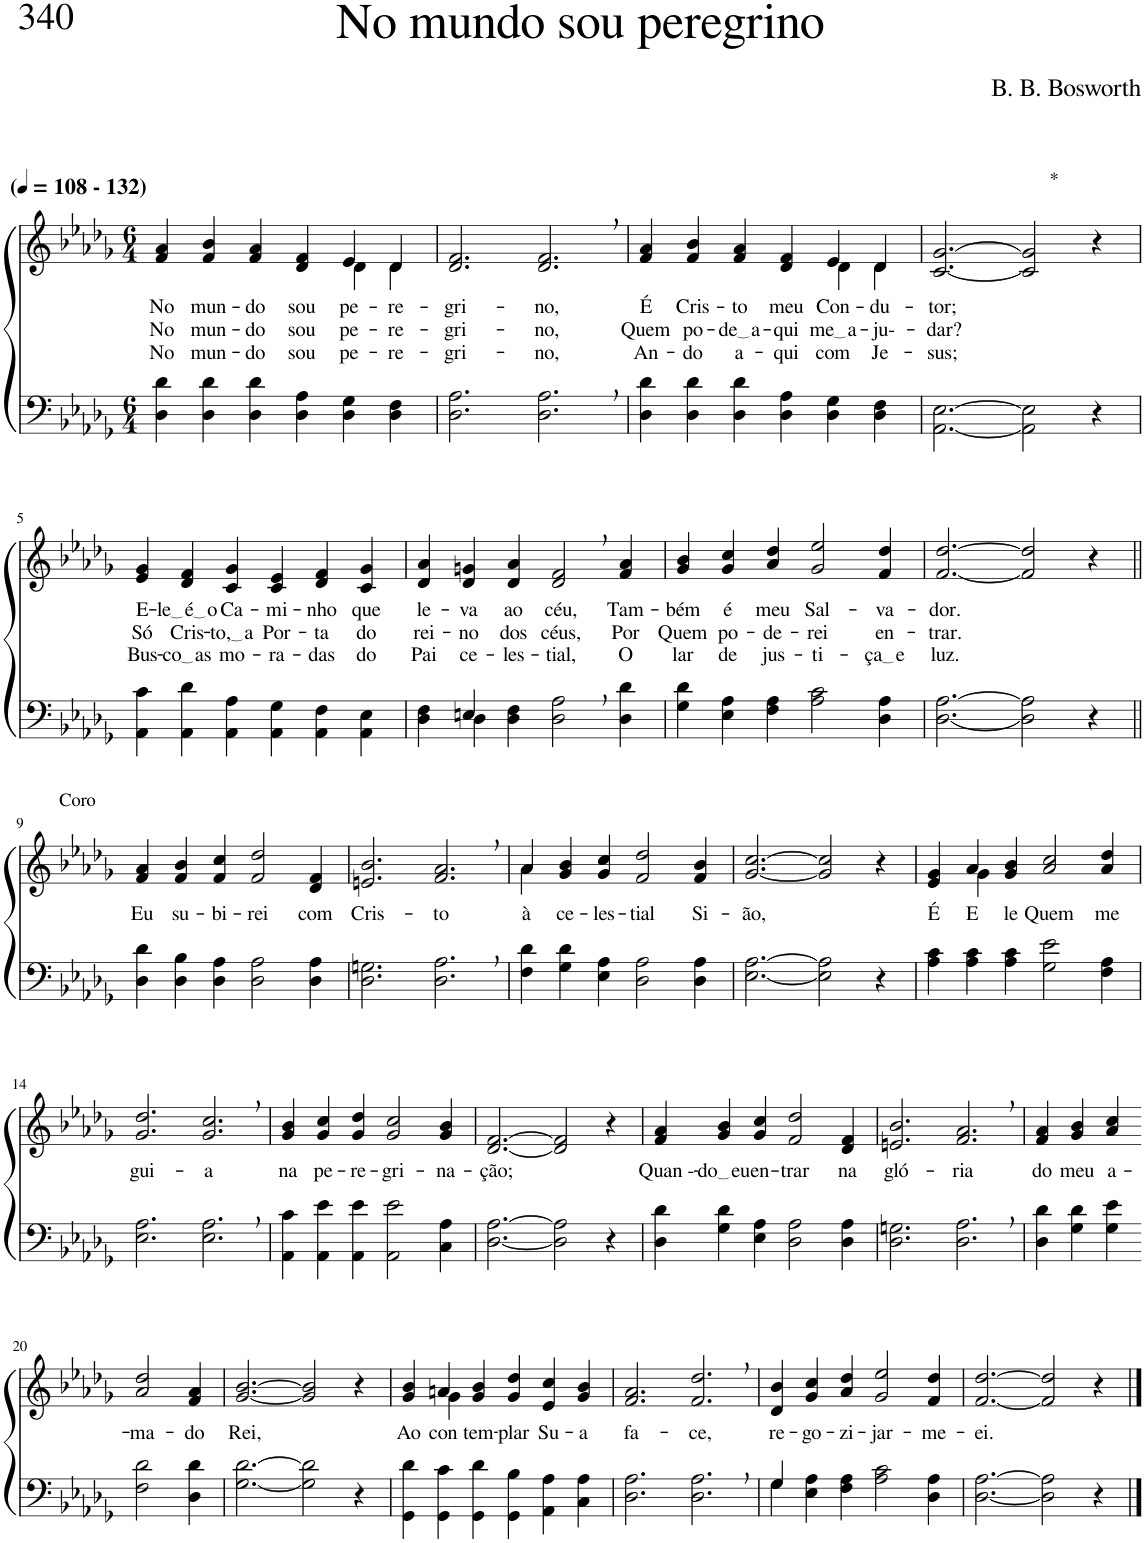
**kern	**kern	**text	**text	**text
*part2	*part1	*part1	*part1	*part1
*staff2	*staff1	*staff1	*staff1	*staff1
*I"Parte III e IV	*I"Parte I e II	*	*	*
*clefF4	*clefG2	*	*	*
*k[b-e-a-d-g-]	*k[b-e-a-d-g-]	*	*	*
*M6/4	*M6/4	*	*	*
*MM108	*MM108	*	*	*
=1	=1	=1	=1	=1
!	!LO:TX:a:B:t=(	!	!	!
!	!LO:TX:a:B:t=- 132)	!	!	!
!	!	!LO:LY:b	!LO:LY:b	!LO:LY:b
*	*^	*	*	*
4D-\ 4d-\	4f/ 4a-/	1ryy	No	No	No
!	!	!	!LO:LY:b	!LO:LY:b	!LO:LY:b
4D-\ 4d-\	4f/ 4b-/	.	mun-	mun-	mun-
!	!	!	!LO:LY:b	!LO:LY:b	!LO:LY:b
4D-\ 4d-\	4f/ 4a-/	.	-do	-do	-do
!	!	!	!LO:LY:b	!LO:LY:b	!LO:LY:b
4D-\ 4A-\	4d-/ 4f/	.	sou	sou	sou
!	!	!	!LO:LY:b	!LO:LY:b	!LO:LY:b
4D-\ 4G-\	4e-/	4d-\	pe-	pe-	pe-
!	!	!	!LO:LY:b	!LO:LY:b	!LO:LY:b
4D-\ 4F\	4d-/	4d-\	-re-	-re-	-re-
=2	=2	=2	=2	=2	=2
!	!	!	!LO:LY:b	!LO:LY:b	!LO:LY:b
*	*v	*v	*	*	*
2.D-\ 2.A-\	2.d-/ 2.f/	-gri-	-gri-	-gri-
!	!	!LO:LY:b	!LO:LY:b	!LO:LY:b
2.D-\, 2.A-\,	2.d-/, 2.f/,	-no,	-no,	-no,
=3	=3	=3	=3	=3
!	!	!LO:LY:b	!LO:LY:b	!LO:LY:b
*	*^	*	*	*
4D-\ 4d-\	4f/ 4a-/	1ryy	É	Quem	An-
!	!	!	!LO:LY:b	!LO:LY:b	!LO:LY:b
4D-\ 4d-\	4f/ 4b-/	.	Cris-	po-	-do
!	!	!	!LO:LY:b	!LO:LY:b	!LO:LY:b
4D-\ 4d-\	4f/ 4a-/	.	-to	de a	a-
!	!	!	!LO:LY:b	!LO:LY:b	!LO:LY:b
4D-\ 4A-\	4d-/ 4f/	.	meu	-qui	-qui
!	!	!	!LO:LY:b	!LO:LY:b	!LO:LY:b
4D-\ 4G-\	4e-/	4d-\	Con-	me a	com
!	!	!	!LO:LY:b	!LO:LY:b	!LO:LY:b
4D-\ 4F\	4d-/	4d-\	-du-	-ju--	Je-
=4	=4	=4	=4	=4	=4
!	!	!	!LO:LY:b	!LO:LY:b	!LO:LY:b
*	*v	*v	*	*	*
[2.AA-\ [2.E-\	[2.c/ [2.g-/	-tor;	-dar?	-sus;
!	!LO:TX:a:t=*	!	!	!
2AA-\] 2E-\]	2c/] 2g-/]	.	.	.
4r	4r	.	.	.
!!LO:LB:g=z
=5	=5	=5	=5	=5
!	!	!LO:LY:b	!LO:LY:b	!LO:LY:b
4AA-\ 4c\	4e-/ 4g-/	E-	Só	Bus-
!	!	!LO:LY:b	!LO:LY:b	!LO:LY:b
4AA-\ 4d-\	4d-/ 4f/	le é o	Cris-	co as
!	!	!LO:LY:b	!LO:LY:b	!LO:LY:b
4AA-\ 4A-\	4c/ 4g-/	-Ca-	to, a	mo-
!	!	!LO:LY:b	!LO:LY:b	!LO:LY:b
4AA-\ 4G-\	4c/ 4e-/	-mi-	Por-	-ra-
!	!	!LO:LY:b	!LO:LY:b	!LO:LY:b
4AA-\ 4F\	4d-/ 4f/	-nho	-ta	-das
!	!	!LO:LY:b	!LO:LY:b	!LO:LY:b
4AA-\ 4E-\	4c/ 4g-/	que	do	do
=6	=6	=6	=6	=6
*^	*	*	*	*
!	!	!	!LO:LY:b	!LO:LY:b	!LO:LY:b
4D-\ 4F\	4ryy	4d-/ 4a-/	le-	rei-	Pai
!	!	!	!LO:LY:b	!LO:LY:b	!LO:LY:b
4D-\	4En/	4d-/ 4gn/	-va	-no	ce-
!	!	!	!LO:LY:b	!LO:LY:b	!LO:LY:b
4D-\ 4F\	1ryy	4d-/ 4a-/	ao	dos	-les-
!	!	!	!LO:LY:b	!LO:LY:b	!LO:LY:b
2D-\, 2A-\,	.	2d-/, 2f/,	céu,	céus,	-tial,
!	!	!	!LO:LY:b	!LO:LY:b	!LO:LY:b
4D-\ 4d-\	.	4f/ 4a-/	Tam-	Por	O
*v	*v	*	*	*	*
=7	=7	=7	=7	=7
!	!	!LO:LY:b	!LO:LY:b	!LO:LY:b
4G-\ 4d-\	4g-/ 4b-/	-bém	Quem	lar
!	!	!LO:LY:b	!LO:LY:b	!LO:LY:b
4E-\ 4A-\	4g-/ 4cc/	é	po-	de
!	!	!LO:LY:b	!LO:LY:b	!LO:LY:b
4F\ 4A-\	4a-/ 4dd-/	meu	-de-	jus-
!	!	!LO:LY:b	!LO:LY:b	!LO:LY:b
2A-\ 2c\	2g-/ 2ee-/	Sal-	-rei	-ti-
!	!	!LO:LY:b	!LO:LY:b	!LO:LY:b
4D-\ 4A-\	4f/ 4dd-/	-va-	en-	ça e
=8	=8	=8	=8	=8
!	!	!LO:LY:b	!LO:LY:b	!LO:LY:b
[2.D-\ [2.A-\	[2.f/ [2.dd-/	-dor.	-trar.	luz.
2D-\] 2A-\]	2f/] 2dd-/]	.	.	.
4r	4r	.	.	.
!!LO:LB:g=z
=9||	=9||	=9||	=9||	=9||
!	!LO:TX:a:t=Coro	!	!	!
!	!	!LO:LY:b	!	!
4D-\ 4d-\	4f/ 4a-/	Eu	.	.
!	!	!LO:LY:b	!	!
4D-\ 4B-\	4f/ 4b-/	su-	.	.
!	!	!LO:LY:b	!	!
4D-\ 4A-\	4f/ 4cc/	-bi-	.	.
!	!	!LO:LY:b	!	!
2D-\ 2A-\	2f/ 2dd-/	-rei	.	.
!	!	!LO:LY:b	!	!
4D-\ 4A-\	4d-/ 4f/	com	.	.
=10	=10	=10	=10	=10
!	!	!LO:LY:b	!	!
2.D-\ 2.Gn\	2.en/ 2.b-/	Cris-	.	.
!	!	!LO:LY:b	!	!
2.D-\, 2.A-\,	2.f/, 2.a-/,	-to	.	.
=11	=11	=11	=11	=11
*	*^	*	*	*
!	!	!	!LO:LY:b	!	!
4F\ 4d-\	4a-/	4a-\	à	.	.
!	!	!	!LO:LY:b	!	!
4G-\ 4d-\	4g-/ 4b-/	1ryy	ce-	.	.
!	!	!	!LO:LY:b	!	!
4E-\ 4A-\	4g-/ 4cc/	.	-les-	.	.
!	!	!	!LO:LY:b	!	!
2D-\ 2A-\	2f/ 2dd-/	.	-tial	.	.
!	!	!	!LO:LY:b	!	!
4D-\ 4A-\	4f/ 4b-/	4ryy	Si-	.	.
=12	=12	=12	=12	=12	=12
!	!	!	!LO:LY:b	!	!
*	*v	*v	*	*	*
[2.E-\ [2.A-\	[2.g-/ [2.cc/	-ão,	.	.
2E-\] 2A-\]	2g-/] 2cc/]	.	.	.
4r	4r	.	.	.
=13	=13	=13	=13	=13
!	!	!LO:LY:b	!	!
*	*^	*	*	*
4A-\ 4c\	4e-/ 4g-/	4ryy	É	.	.
!	!	!	!LO:LY:b	!	!
4A-\ 4c\	4a-/	4g-\	E-	.	.
!	!	!	!LO:LY:b	!	!
4A-\ 4c\	4g-/ 4b-/	1ryy	-le	.	.
!	!	!	!LO:LY:b	!	!
2G-\ 2e-\	2a-/ 2cc/	.	Quem	.	.
!	!	!	!LO:LY:b	!	!
4F\ 4A-\	4a-/ 4dd-/	.	me	.	.
*	*v	*v	*	*	*
!!LO:LB:g=z
=14	=14	=14	=14	=14
!	!	!LO:LY:b	!	!
2.E-\ 2.A-\	2.g-/ 2.dd-/	gui-	.	.
!	!	!LO:LY:b	!	!
2.E-\, 2.A-\,	2.g-/, 2.cc/,	-a	.	.
=15	=15	=15	=15	=15
!	!	!LO:LY:b	!	!
4AA-\ 4c\	4g-/ 4b-/	na	.	.
!	!	!LO:LY:b	!	!
4AA-\ 4e-\	4g-/ 4cc/	pe-	.	.
!	!	!LO:LY:b	!	!
4AA-\ 4e-\	4g-/ 4dd-/	-re-	.	.
!	!	!LO:LY:b	!	!
2AA-\ 2e-\	2g-/ 2cc/	-gri-	.	.
!	!	!LO:LY:b	!	!
4C\ 4A-\	4g-/ 4b-/	-na-	.	.
=16	=16	=16	=16	=16
!	!	!LO:LY:b	!	!
[2.D-\ [2.A-\	[2.d-/ [2.f/	-ção;	.	.
2D-\] 2A-\]	2d-/] 2f/]	.	.	.
4r	4r	.	.	.
=17	=17	=17	=17	=17
!	!	!LO:LY:b	!	!
4D-\ 4d-\	4f/ 4a-/	Quan --	.	.
!	!	!LO:LY:b	!	!
4G-\ 4d-\	4g-/ 4b-/	do eu	.	.
!	!	!LO:LY:b	!	!
4E-\ 4A-\	4g-/ 4cc/	en-	.	.
!	!	!LO:LY:b	!	!
2D-\ 2A-\	2f/ 2dd-/	-trar	.	.
!	!	!LO:LY:b	!	!
4D-\ 4A-\	4d-/ 4f/	na	.	.
=18	=18	=18	=18	=18
!	!	!LO:LY:b	!	!
2.D-\ 2.Gn\	2.en/ 2.b-/	gló-	.	.
!	!	!LO:LY:b	!	!
2.D-\, 2.A-\,	2.f/, 2.a-/,	-ria	.	.
=19	=19	=19	=19	=19
!	!	!LO:LY:b	!	!
4D-\ 4d-\	4f/ 4a-/	do	.	.
!	!	!LO:LY:b	!	!
4G-\ 4d-\	4g-/ 4b-/	meu	.	.
!	!	!LO:LY:b	!	!
4G-\ 4e-\	4a-/ 4cc/	a-	.	.
!!LO:LB:g=z
=20-	=20-	=20-	=20-	=20-
!	!	!LO:LY:b	!	!
2F\ 2d-\	2a-/ 2dd-/	-ma-	.	.
!	!	!LO:LY:b	!	!
4D-\ 4d-\	4f/ 4a-/	-do	.	.
=21	=21	=21	=21	=21
!	!	!LO:LY:b	!	!
[2.G-\ [2.d-\	[2.g-/ [2.b-/	Rei,	.	.
2G-\] 2d-\]	2g-/] 2b-/]	.	.	.
4r	4r	.	.	.
=22	=22	=22	=22	=22
!	!	!LO:LY:b	!	!
*	*^	*	*	*
4GG-\ 4d-\	4g-/ 4b-/	4ryy	Ao	.	.
!	!	!	!LO:LY:b	!	!
4GG-\ 4c\	4an/	4g-\	con-	.	.
!	!	!	!LO:LY:b	!	!
4GG-\ 4d-\	4g-/ 4b-/	1ryy	-tem-	.	.
!	!	!	!LO:LY:b	!	!
4GG-\ 4B-\	4g-/ 4dd-/	.	-plar	.	.
!	!	!	!LO:LY:b	!	!
4AA-\ 4A-\	4e-/ 4cc/	.	Su-	.	.
!	!	!	!LO:LY:b	!	!
4C\ 4A-\	4g-/ 4b-/	.	-a	.	.
*	*v	*v	*	*	*
=23	=23	=23	=23	=23
!	!	!LO:LY:b	!	!
2.D-\ 2.A-\	2.f/ 2.a-/	fa-	.	.
!	!	!LO:LY:b	!	!
2.D-\, 2.A-\,	2.f/, 2.dd-/,	-ce,	.	.
=24	=24	=24	=24	=24
*^	*	*	*	*
!	!	!	!LO:LY:b	!	!
4G-\	4G-/	4d-/ 4b-/	re-	.	.
!	!	!	!LO:LY:b	!	!
4E-\ 4A-\	1ryy	4g-/ 4cc/	-go-	.	.
!	!	!	!LO:LY:b	!	!
4F\ 4A-\	.	4a-/ 4dd-/	-zi-	.	.
!	!	!	!LO:LY:b	!	!
2A-\ 2c\	.	2g-/ 2ee-/	-jar-	.	.
!	!	!	!LO:LY:b	!	!
4D-\ 4A-\	4ryy	4f/ 4dd-/	-me-	.	.
=25	=25	=25	=25	=25	=25
!	!	!	!LO:LY:b	!	!
*v	*v	*	*	*	*
[2.D-\ [2.A-\	[2.f/ [2.dd-/	-ei.	.	.
2D-\] 2A-\]	2f/] 2dd-/]	.	.	.
4r	4r	.	.	.
==	==	==	==	==
*-	*-	*-	*-	*-
